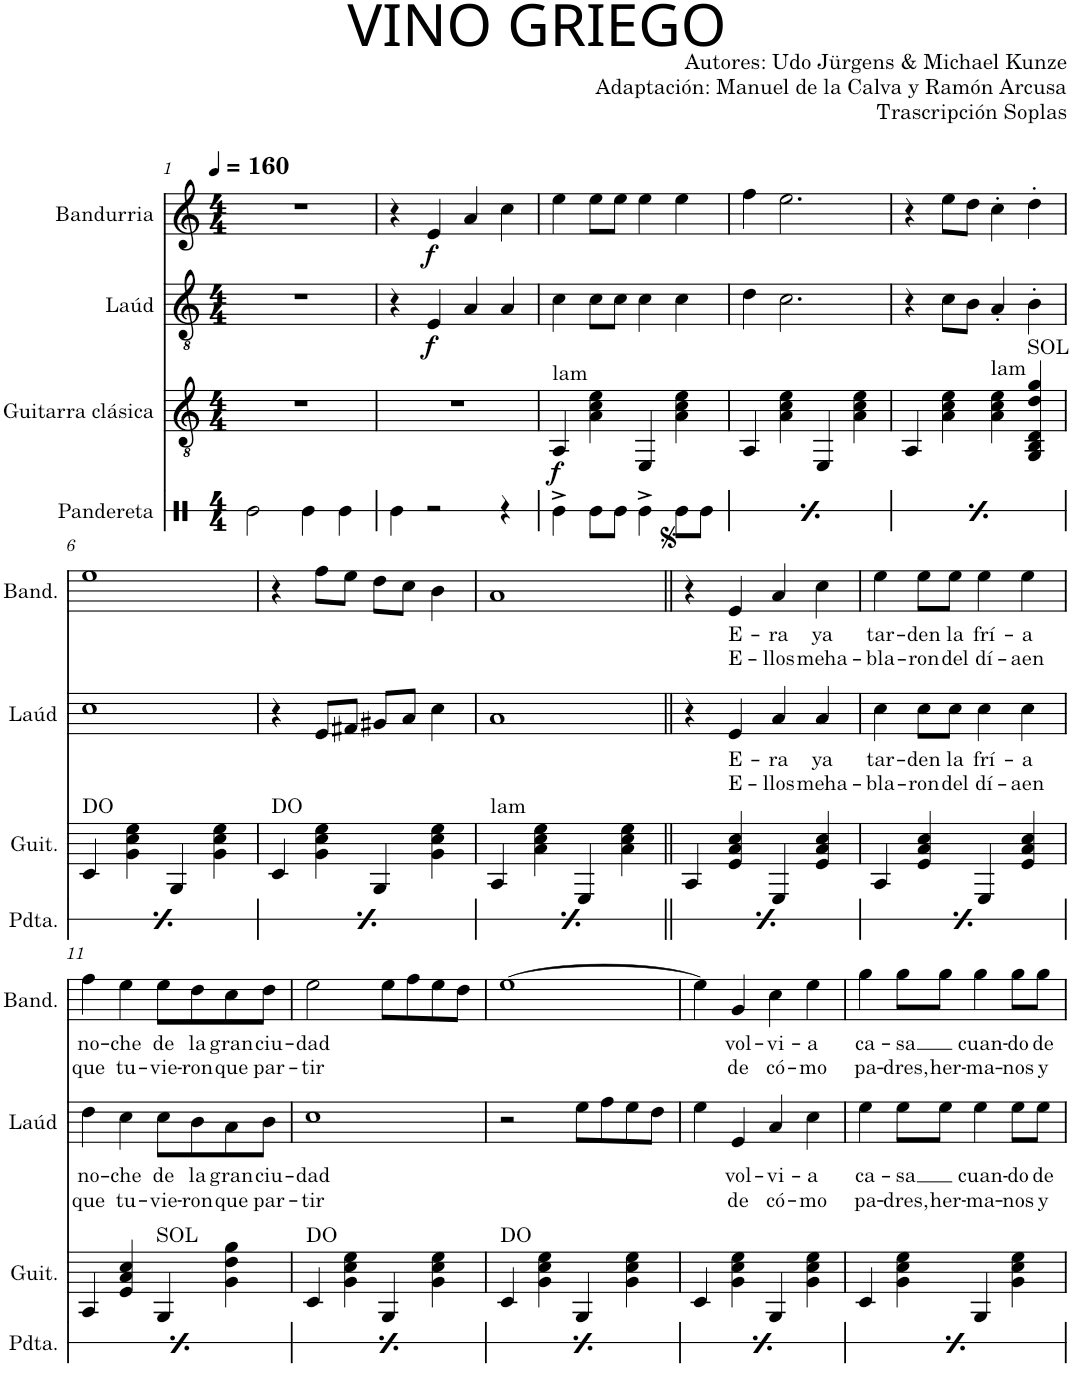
**kern	**kern	**dynam	**kern	**text	**text	**dynam	**kern	**text	**text	**dynam
*part4	*part3	*part3	*part2	*part2	*part2	*part2	*part1	*part1	*part1	*part1
*staff4	*staff3	*staff3	*staff2	*staff2	*staff2	*staff2	*staff1	*staff1	*staff1	*staff1
*I"Pandereta	*I"Guitarra clásica	*	*I"Laúd	*	*	*	*I"Bandurria	*	*	*
*I'Pdta.	*I'Guit.	*	*I'Laúd	*	*	*	*I'Band.	*	*	*
*stria1	*	*	*	*	*	*	*	*	*	*
*clefX	*clefGv2	*	*clefGv2	*	*	*	*clefG2	*	*	*
*k[]	*k[]	*	*k[]	*	*	*	*k[]	*	*	*
*M4/4	*M4/4	*	*M4/4	*	*	*	*M4/4	*	*	*
*MM160	*MM160	*	*MM160	*	*	*	*MM160	*	*	*
=1	=1	=1	=1	=1	=1	=1	=1	=1	=1	=1
2Re\	1r	.	1r	.	.	.	1r	.	.	.
4Re\	.	.	.	.	.	.	.	.	.	.
4Re\	.	.	.	.	.	.	.	.	.	.
=2	=2	=2	=2	=2	=2	=2	=2	=2	=2	=2
4Re\	1r	.	4r	.	.	.	4r	.	.	.
!	!	!	!	!	!	!LO:DY:b	!	!	!	!LO:DY:b
2r	.	.	4E/	.	.	f	4e/	.	.	f
.	.	.	4A/	.	.	.	4a/	.	.	.
4r	.	.	4A/	.	.	.	4cc\	.	.	.
=3	=3	=3	=3	=3	=3	=3	=3	=3	=3	=3
!	!LO:TX:a:t=lam	!	!	!	!	!	!	!	!	!
!	!	!LO:DY:b	!	!	!	!	!	!	!	!
4Re^\	4AA/	f	4c\	.	.	.	4ee\	.	.	.
8Re\L	4A\ 4c\ 4e\	.	8c\L	.	.	.	8ee\L	.	.	.
8Re\J	.	.	8c\J	.	.	.	8ee\J	.	.	.
4Re^\	4EE/	.	4c\	.	.	.	4ee\	.	.	.
8Re\L	4A\ 4c\ 4e\	.	4c\	.	.	.	4ee\	.	.	.
8Re\J	.	.	.	.	.	.	.	.	.	.
=4	=4	=4	=4	=4	=4	=4	=4	=4	=4	=4
4Re^\	4AA/	.	4d\	.	.	.	4ff\	.	.	.
8Re\L	4A\ 4c\ 4e\	.	2.c\	.	.	.	2.ee\	.	.	.
8Re\J	.	.	.	.	.	.	.	.	.	.
4Re^\	4EE/	.	.	.	.	.	.	.	.	.
8Re\L	4A\ 4c\ 4e\	.	.	.	.	.	.	.	.	.
8Re\J	.	.	.	.	.	.	.	.	.	.
=5	=5	=5	=5	=5	=5	=5	=5	=5	=5	=5
4Re^\	4AA/	.	4r	.	.	.	4r	.	.	.
8Re\L	4A\ 4c\ 4e\	.	8c\L	.	.	.	8ee\L	.	.	.
8Re\J	.	.	8B\J	.	.	.	8dd\J	.	.	.
!	!LO:TX:a:t=lam	!	!	!	!	!	!	!	!	!
4Re^\	4A\ 4c\ 4e\	.	4A'/	.	.	.	4cc'\	.	.	.
!	!LO:TX:a:t=SOL	!	!	!	!	!	!	!	!	!
8Re\L	4GG/ 4BB/ 4D/ 4d/ 4g/	.	4B'\	.	.	.	4dd'\	.	.	.
8Re\J	.	.	.	.	.	.	.	.	.	.
!!LO:LB:g=z
=6	=6	=6	=6	=6	=6	=6	=6	=6	=6	=6
!	!LO:TX:a:t=DO	!	!	!	!	!	!	!	!	!
4Re^\	4C/	.	1c	.	.	.	1ee	.	.	.
8Re\L	4G\ 4c\ 4e\	.	.	.	.	.	.	.	.	.
8Re\J	.	.	.	.	.	.	.	.	.	.
4Re^\	4GG/	.	.	.	.	.	.	.	.	.
8Re\L	4G\ 4c\ 4e\	.	.	.	.	.	.	.	.	.
8Re\J	.	.	.	.	.	.	.	.	.	.
=7	=7	=7	=7	=7	=7	=7	=7	=7	=7	=7
!	!LO:TX:a:t=DO	!	!	!	!	!	!	!	!	!
4Re^\	4C/	.	4r	.	.	.	4r	.	.	.
8Re\L	4G\ 4c\ 4e\	.	8E/L	.	.	.	8ff\L	.	.	.
8Re\J	.	.	8F#X/J	.	.	.	8ee\J	.	.	.
4Re^\	4GG/	.	8G#X/L	.	.	.	8dd\L	.	.	.
.	.	.	8A/J	.	.	.	8cc\J	.	.	.
8Re\L	4G\ 4c\ 4e\	.	4c\	.	.	.	4b\	.	.	.
8Re\J	.	.	.	.	.	.	.	.	.	.
=8	=8	=8	=8	=8	=8	=8	=8	=8	=8	=8
!	!LO:TX:a:t=lam	!	!	!	!	!	!	!	!	!
4Re^\	4AA/	.	1A	.	.	.	1a	.	.	.
8Re\L	4A\ 4c\ 4e\	.	.	.	.	.	.	.	.	.
8Re\J	.	.	.	.	.	.	.	.	.	.
4Re^\	4EE/	.	.	.	.	.	.	.	.	.
8Re\L	4A\ 4c\ 4e\	.	.	.	.	.	.	.	.	.
8Re\J	.	.	.	.	.	.	.	.	.	.
=9||	=9||	=9||	=9||	=9||	=9||	=9||	=9||	=9||	=9||	=9||
4Re^\	4AA/	.	4r	.	.	.	4r	.	.	.
!	!	!	!	!LO:LY:b	!LO:LY:b	!	!	!LO:LY:b	!LO:LY:b	!
8Re\L	4E/ 4A/ 4c/	.	4E/	E-	E-	.	4e/	E-	E-	.
8Re\J	.	.	.	.	.	.	.	.	.	.
!	!	!	!	!LO:LY:b	!LO:LY:b	!	!	!LO:LY:b	!LO:LY:b	!
4Re^\	4EE/	.	4A/	-ra	-llos	.	4a/	-ra	-llos	.
!	!	!	!	!LO:LY:b	!LO:LY:b	!	!	!LO:LY:b	!LO:LY:b	!
8Re\L	4E/ 4A/ 4c/	.	4A/	ya	meha-	.	4cc\	ya	meha-	.
8Re\J	.	.	.	.	.	.	.	.	.	.
=10	=10	=10	=10	=10	=10	=10	=10	=10	=10	=10
!	!	!	!	!LO:LY:b	!LO:LY:b	!	!	!LO:LY:b	!LO:LY:b	!
4Re^\	4AA/	.	4c\	tar-	-bla-	.	4ee\	tar-	-bla-	.
!	!	!	!	!LO:LY:b	!LO:LY:b	!	!	!LO:LY:b	!LO:LY:b	!
8Re\L	4E/ 4A/ 4c/	.	8c\L	-den	-ron	.	8ee\L	-den	-ron	.
!	!	!	!	!LO:LY:b	!LO:LY:b	!	!	!LO:LY:b	!LO:LY:b	!
8Re\J	.	.	8c\J	la	del	.	8ee\J	la	del	.
!	!	!	!	!LO:LY:b	!LO:LY:b	!	!	!LO:LY:b	!LO:LY:b	!
4Re^\	4EE/	.	4c\	frí-	dí-	.	4ee\	frí-	dí-	.
!	!	!	!	!LO:LY:b	!LO:LY:b	!	!	!LO:LY:b	!LO:LY:b	!
8Re\L	4E/ 4A/ 4c/	.	4c\	-a	-aen	.	4ee\	-a	-aen	.
8Re\J	.	.	.	.	.	.	.	.	.	.
!!LO:LB:g=z
=11	=11	=11	=11	=11	=11	=11	=11	=11	=11	=11
!	!	!	!	!LO:LY:b	!LO:LY:b	!	!	!LO:LY:b	!LO:LY:b	!
4Re^\	4AA/	.	4d\	no-	que	.	4ff\	no-	que	.
!	!	!	!	!LO:LY:b	!LO:LY:b	!	!	!LO:LY:b	!LO:LY:b	!
8Re\L	4E/ 4A/ 4c/	.	4c\	-che	tu-	.	4ee\	-che	tu-	.
8Re\J	.	.	.	.	.	.	.	.	.	.
!	!LO:TX:a:t=SOL	!	!	!	!	!	!	!	!	!
!	!	!	!	!LO:LY:b	!LO:LY:b	!	!	!LO:LY:b	!LO:LY:b	!
4Re^\	4GG/	.	8c\L	de	-vie-	.	8ee\L	de	-vie-	.
!	!	!	!	!LO:LY:b	!LO:LY:b	!	!	!LO:LY:b	!LO:LY:b	!
.	.	.	8B\	la	-ron	.	8dd\	la	-ron	.
!	!	!	!	!LO:LY:b	!LO:LY:b	!	!	!LO:LY:b	!LO:LY:b	!
8Re\L	4G\ 4d\ 4g\	.	8A\	gran	que	.	8cc\	gran	que	.
!	!	!	!	!LO:LY:b	!LO:LY:b	!	!	!LO:LY:b	!LO:LY:b	!
8Re\J	.	.	8B\J	ciu-	par-	.	8dd\J	ciu-	par-	.
=12	=12	=12	=12	=12	=12	=12	=12	=12	=12	=12
!	!LO:TX:a:t=DO	!	!	!	!	!	!	!	!	!
!	!	!	!	!LO:LY:b	!LO:LY:b	!	!	!LO:LY:b	!LO:LY:b	!
4Re^\	4C/	.	1c	-dad	-tir	.	2ee\	-dad	-tir	.
8Re\L	4G\ 4c\ 4e\	.	.	.	.	.	.	.	.	.
8Re\J	.	.	.	.	.	.	.	.	.	.
4Re^\	4GG/	.	.	.	.	.	8ee\L	.	.	.
.	.	.	.	.	.	.	8ff\	.	.	.
8Re\L	4G\ 4c\ 4e\	.	.	.	.	.	8ee\	.	.	.
8Re\J	.	.	.	.	.	.	8dd\J	.	.	.
=13	=13	=13	=13	=13	=13	=13	=13	=13	=13	=13
!	!LO:TX:a:t=DO	!	!	!	!	!	!	!	!	!
4Re^\	4C/	.	2r	.	.	.	[1ee	.	.	.
8Re\L	4G\ 4c\ 4e\	.	.	.	.	.	.	.	.	.
8Re\J	.	.	.	.	.	.	.	.	.	.
4Re^\	4GG/	.	8e\L	.	.	.	.	.	.	.
.	.	.	8f\	.	.	.	.	.	.	.
8Re\L	4G\ 4c\ 4e\	.	8e\	.	.	.	.	.	.	.
8Re\J	.	.	8d\J	.	.	.	.	.	.	.
=14	=14	=14	=14	=14	=14	=14	=14	=14	=14	=14
4Re^\	4C/	.	4e\	.	.	.	4ee\]	.	.	.
!	!	!	!	!LO:LY:b	!LO:LY:b	!	!	!LO:LY:b	!LO:LY:b	!
8Re\L	4G\ 4c\ 4e\	.	4E/	vol-	de	.	4g/	vol-	de	.
8Re\J	.	.	.	.	.	.	.	.	.	.
!	!	!	!	!LO:LY:b	!LO:LY:b	!	!	!LO:LY:b	!LO:LY:b	!
4Re^\	4GG/	.	4A/	-vi-	có-	.	4cc\	-vi-	có-	.
!	!	!	!	!LO:LY:b	!LO:LY:b	!	!	!LO:LY:b	!LO:LY:b	!
8Re\L	4G\ 4c\ 4e\	.	4c\	-a	-mo	.	4ee\	-a	-mo	.
8Re\J	.	.	.	.	.	.	.	.	.	.
=15	=15	=15	=15	=15	=15	=15	=15	=15	=15	=15
!	!	!	!	!LO:LY:b	!LO:LY:b	!	!	!LO:LY:b	!LO:LY:b	!
4Re^\	4C/	.	4e\	ca-	pa-	.	4gg\	ca-	pa-	.
!	!	!	!	!LO:LY:b	!LO:LY:b	!	!	!LO:LY:b	!LO:LY:b	!
8Re\L	4G\ 4c\ 4e\	.	8e\L	-sa	-dres,	.	8gg\L	-sa	-dres,	.
!	!	!	!	!	!LO:LY:b	!	!	!	!LO:LY:b	!
8Re\J	.	.	8e\J	.	her-	.	8gg\J	.	her-	.
!	!	!	!	!LO:LY:b	!LO:LY:b	!	!	!LO:LY:b	!LO:LY:b	!
4Re^\	4GG/	.	4e\	cuan-	-ma-	.	4gg\	cuan-	-ma-	.
!	!	!	!	!LO:LY:b	!LO:LY:b	!	!	!LO:LY:b	!LO:LY:b	!
8Re\L	4G\ 4c\ 4e\	.	8e\L	-do	-nos	.	8gg\L	-do	-nos	.
!	!	!	!	!LO:LY:b	!LO:LY:b	!	!	!LO:LY:b	!LO:LY:b	!
8Re\J	.	.	8e\J	de	y	.	8gg\J	de	y	.
=	=	=	=	=	=	=	=	=	=	=
*-	*-	*-	*-	*-	*-	*-	*-	*-	*-	*-
